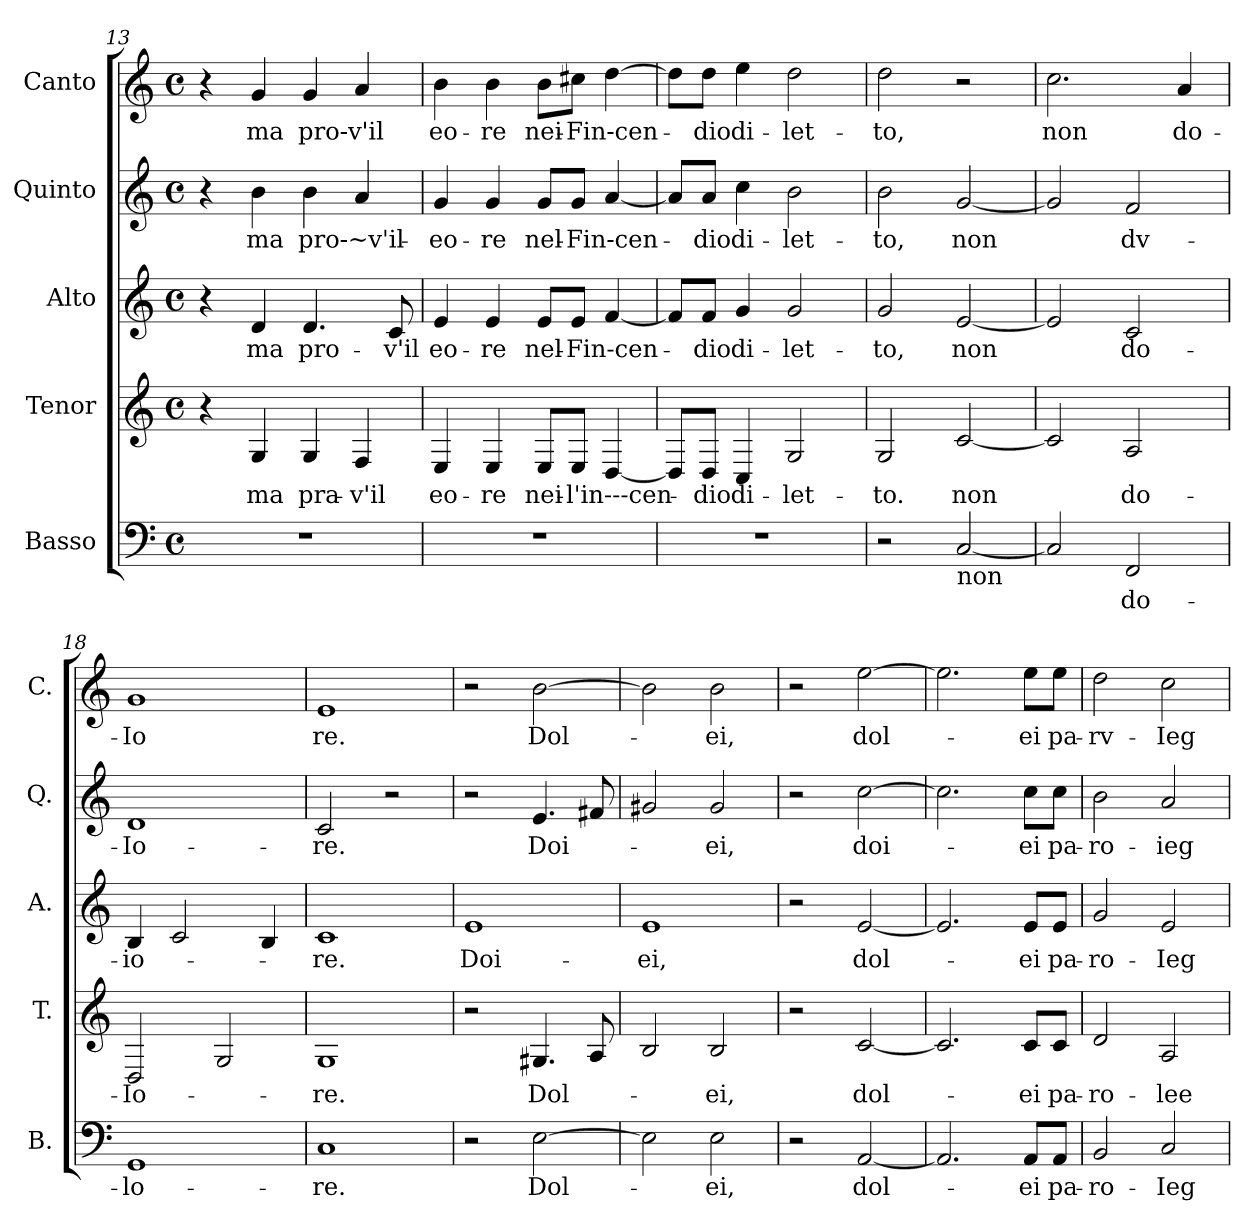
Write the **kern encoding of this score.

**kern	**text	**kern	**text	**kern	**text	**kern	**text	**kern	**text
*part5	*part5	*part4	*part4	*part3	*part3	*part2	*part2	*part1	*part1
*staff5	*staff5	*staff4	*staff4	*staff3	*staff3	*staff2	*staff2	*staff1	*staff1
*I"Basso	*	*I"Tenor	*	*I"Alto	*	*I"Quinto	*	*I"Canto	*
*I'B.	*	*I'T.	*	*I'A.	*	*I'Q.	*	*I'C.	*
*clefF4	*	*clefG2	*	*clefG2	*	*clefG2	*	*clefG2	*
*k[]	*	*k[]	*	*k[]	*	*k[]	*	*k[]	*
*M4/4	*	*M4/4	*	*M4/4	*	*M4/4	*	*M4/4	*
*met(c)	*	*met(c)	*	*met(c)	*	*met(c)	*	*met(c)	*
=13	=13	=13	=13	=13	=13	=13	=13	=13	=13
1r	.	4r	.	4r	.	4r	.	4r	.
!	!	!	!LO:LY:b	!	!LO:LY:b	!	!LO:LY:b	!	!LO:LY:b
.	.	4G/	-ma	4d/	-ma	4b\	-ma	4g/	-ma
!	!	!	!LO:LY:b	!	!LO:LY:b	!	!LO:LY:b	!	!LO:LY:b
.	.	4G/	-pra--	4.d/	-pro-	4b\	-pro-~v'il-	4g/	-pro-v'il
!	!	!	!LO:LY:b	!	!	!	!	!	!
.	.	4F/	-v'il	.	.	4a/	.	4a/	.
!	!	!	!	!	!LO:LY:b	!	!	!	!
.	.	.	.	8c/	-v'il	.	.	.	.
=14	=14	=14	=14	=14	=14	=14	=14	=14	=14
!	!	!	!LO:LY:b	!	!LO:LY:b	!	!LO:LY:b	!	!LO:LY:b
1r	.	4E/	-eo-	4e/	-eo-	4g/	-eo-	4b\	-eo-
!	!	!	!LO:LY:b	!	!LO:LY:b	!	!LO:LY:b	!	!LO:LY:b
.	.	4E/	-re	4e/	-re	4g/	-re	4b\	-re
!	!	!	!LO:LY:b	!	!LO:LY:b	!	!LO:LY:b	!	!LO:LY:b
.	.	8E/L	-nei-	8e/L	-nel--	8g/L	-nel--	8b\L	-nei--
!	!	!	!LO:LY:b	!	!LO:LY:b	!	!LO:LY:b	!	!LO:LY:b
.	.	8E/J	-l'in---cen-	8e/J	-Fin-cen-	8g/J	-Fin-cen-	8cc#X\J	-Fin-cen-
.	.	[4D/	.	[4f/	.	[4a/	.	[4dd\	.
=15	=15	=15	=15	=15	=15	=15	=15	=15	=15
1r	.	8D/L]	.	8f/L]	.	8a/L]	.	8dd\L]	.
!	!	!	!LO:LY:b	!	!LO:LY:b	!	!LO:LY:b	!	!LO:LY:b
.	.	8D/J	-dio	8f/J	-dio	8a/J	-dio	8dd\J	-dio
!	!	!	!LO:LY:b	!	!LO:LY:b	!	!LO:LY:b	!	!LO:LY:b
.	.	4C/	-di-	4g/	-di-	4cc\	-di-	4ee\	-di-
!	!	!	!LO:LY:b	!	!LO:LY:b	!	!LO:LY:b	!	!LO:LY:b
.	.	2G/	-let-	2g/	-let-	2b\	-let-	2dd\	-let-
=16	=16	=16	=16	=16	=16	=16	=16	=16	=16
!	!	!	!LO:LY:b	!	!LO:LY:b	!	!LO:LY:b	!	!LO:LY:b
2r	.	2G/	-to.	2g/	-to,	2b\	-to,	2dd\	-to,
!LO:TX:b:t=non	!	!	!	!	!	!	!	!	!
!	!	!	!LO:LY:b	!	!LO:LY:b	!	!LO:LY:b	!	!
[2C/	.	[2c/	-non	[2e/	-non	[2g/	-non	2r	.
=17	=17	=17	=17	=17	=17	=17	=17	=17	=17
!	!	!	!	!	!	!	!	!	!LO:LY:b
2C/]	.	2c/]	.	2e/]	.	2g/]	.	2.cc\	-non
!	!LO:LY:b	!	!LO:LY:b	!	!LO:LY:b	!	!LO:LY:b	!	!
2FF/	-do-	2A/	-do-	2c/	-do-	2f/	-dv-	.	.
!	!	!	!	!	!	!	!	!	!LO:LY:b
.	.	.	.	.	.	.	.	4a/	-do-
!!LO:PB:g=z
=18	=18	=18	=18	=18	=18	=18	=18	=18	=18
!	!LO:LY:b	!	!LO:LY:b	!	!LO:LY:b	!	!LO:LY:b	!	!LO:LY:b
1GG	-lo-	2D/	-Io-	4B/	-io-	1d	-Io-	1g	-Io
.	.	.	.	2c/	.	.	.	.	.
.	.	2G/	.	.	.	.	.	.	.
.	.	.	.	4B/	.	.	.	.	.
=19	=19	=19	=19	=19	=19	=19	=19	=19	=19
!	!LO:LY:b	!	!LO:LY:b	!	!LO:LY:b	!	!LO:LY:b	!	!LO:LY:b
1C	-re.	1G	-re.	1c	-re.	2c/	-re.	1e	-re.
.	.	.	.	.	.	2r	.	.	.
=20	=20	=20	=20	=20	=20	=20	=20	=20	=20
!	!	!	!	!	!LO:LY:b	!	!	!	!
2r	.	2r	.	1e	-Doi-	2r	.	2r	.
!	!LO:LY:b	!	!LO:LY:b	!	!	!	!LO:LY:b	!	!LO:LY:b
[2E\	-Dol-	4.G#X/	-Dol-	.	.	4.e/	-Doi-	[2b\	-Dol-
.	.	8A/	.	.	.	8f#X/	.	.	.
=21	=21	=21	=21	=21	=21	=21	=21	=21	=21
!	!	!	!	!	!LO:LY:b	!	!	!	!
2E\]	.	2B/	.	1e	-ei,	2g#X/	.	2b\]	.
!	!LO:LY:b	!	!LO:LY:b	!	!	!	!LO:LY:b	!	!LO:LY:b
2E\	-ei,	2B/	-ei,	.	.	2g#/	-ei,	2b\	-ei,
=22	=22	=22	=22	=22	=22	=22	=22	=22	=22
2r	.	2r	.	2r	.	2r	.	2r	.
!	!LO:LY:b	!	!LO:LY:b	!	!LO:LY:b	!	!LO:LY:b	!	!LO:LY:b
[2AA/	-dol-	[2c/	-dol-	[2e/	-dol-	[2cc\	-doi-	[2ee\	-dol-
=23	=23	=23	=23	=23	=23	=23	=23	=23	=23
2.AA/]	.	2.c/]	.	2.e/]	.	2.cc\]	.	2.ee\]	.
!	!LO:LY:b	!	!LO:LY:b	!	!LO:LY:b	!	!LO:LY:b	!	!LO:LY:b
8AA/L	-ei	8c/L	-ei	8e/L	-ei	8cc\L	-ei	8ee\L	-ei
!	!LO:LY:b	!	!LO:LY:b	!	!LO:LY:b	!	!LO:LY:b	!	!LO:LY:b
8AA/J	-pa-	8c/J	-pa-	8e/J	-pa-	8cc\J	-pa-	8ee\J	-pa-
=24	=24	=24	=24	=24	=24	=24	=24	=24	=24
!	!LO:LY:b	!	!LO:LY:b	!	!LO:LY:b	!	!LO:LY:b	!	!LO:LY:b
2BB/	-ro-	2d/	-ro-	2g/	-ro-	2b\	-ro-	2dd\	-rv-
!	!LO:LY:b	!	!LO:LY:b	!	!LO:LY:b	!	!LO:LY:b	!	!LO:LY:b
2C/	-Ieg	2A/	-lee	2e/	-Ieg	2a/	-ieg	2cc\	-Ieg-
=	=	=	=	=	=	=	=	=	=
*-	*-	*-	*-	*-	*-	*-	*-	*-	*-
